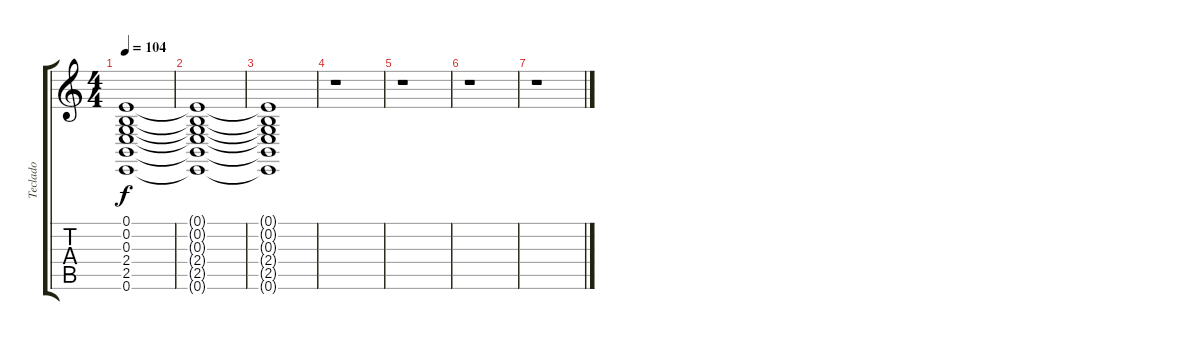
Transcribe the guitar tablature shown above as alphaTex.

\track ("Teclado" "Teclado") {instrument churchorgan}
\staff {score tabs}
\tuning (E4 B3 G3 D3 A2 E2) {hide}
\ts (4 4)
\tempo 104
\clef g2
\ks c
(0.1{t} 0.2{t} 0.3{t} 2.4{t} 2.5{t} 0.6{t}).1{dy f} |
(0.1{t} 0.2{t} 0.3{t} 2.4{t} 2.5{t} 0.6{t}).1 |
(0.1{t} 0.2{t} 0.3{t} 2.4{t} 2.5{t} 0.6{t}).1 |
r.1 |
r.1 |
r.1 |
r.1
